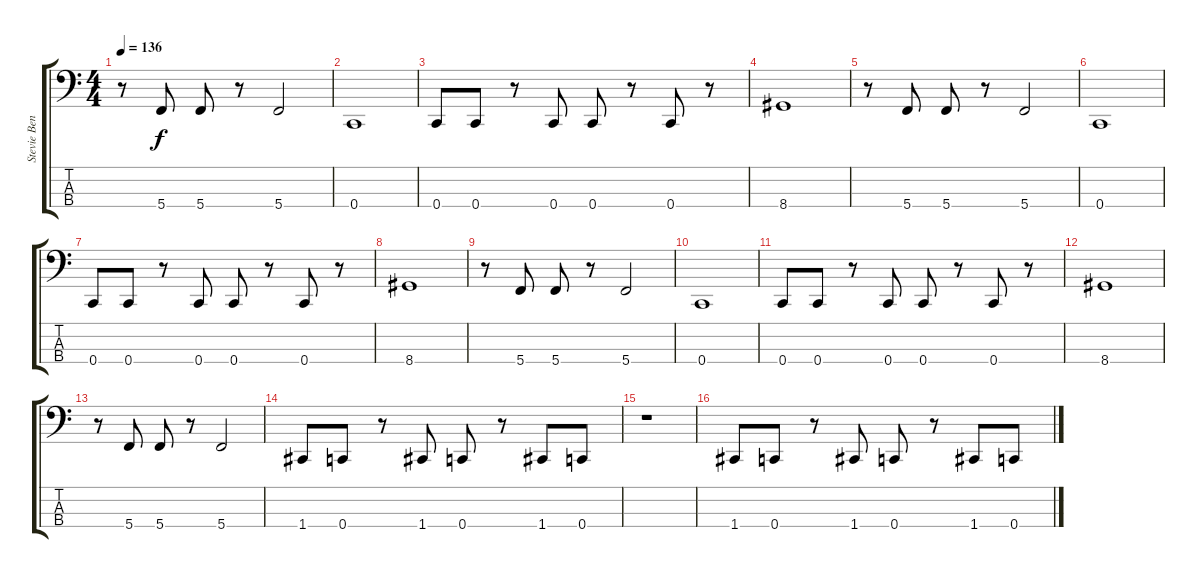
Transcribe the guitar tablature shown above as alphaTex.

\track ("Stevie Benton" "Stevie Ben") {instrument slapbass1}
\staff {score tabs}
\tuning (F2 C2 G1 C1) {hide}
\ts (4 4)
\tempo 136
\clef f4
\ks c
r.8{dy f} 5.4.8 5.4.8 r.8 5.4.2 |
0.4.1 |
0.4.8 0.4.8 r.8 0.4.8 0.4.8 r.8 0.4.8 r.8 |
8.4.1 |
r.8 5.4.8 5.4.8 r.8 5.4.2 |
0.4.1 |
0.4.8 0.4.8 r.8 0.4.8 0.4.8 r.8 0.4.8 r.8 |
8.4.1 |
r.8 5.4.8 5.4.8 r.8 5.4.2 |
0.4.1 |
0.4.8 0.4.8 r.8 0.4.8 0.4.8 r.8 0.4.8 r.8 |
8.4.1 |
r.8 5.4.8 5.4.8 r.8 5.4.2 |
1.4.8 0.4.8 r.8 1.4.8 0.4.8 r.8 1.4.8 0.4.8 |
r.1 |
1.4.8 0.4.8 r.8 1.4.8 0.4.8 r.8 1.4.8 0.4.8
